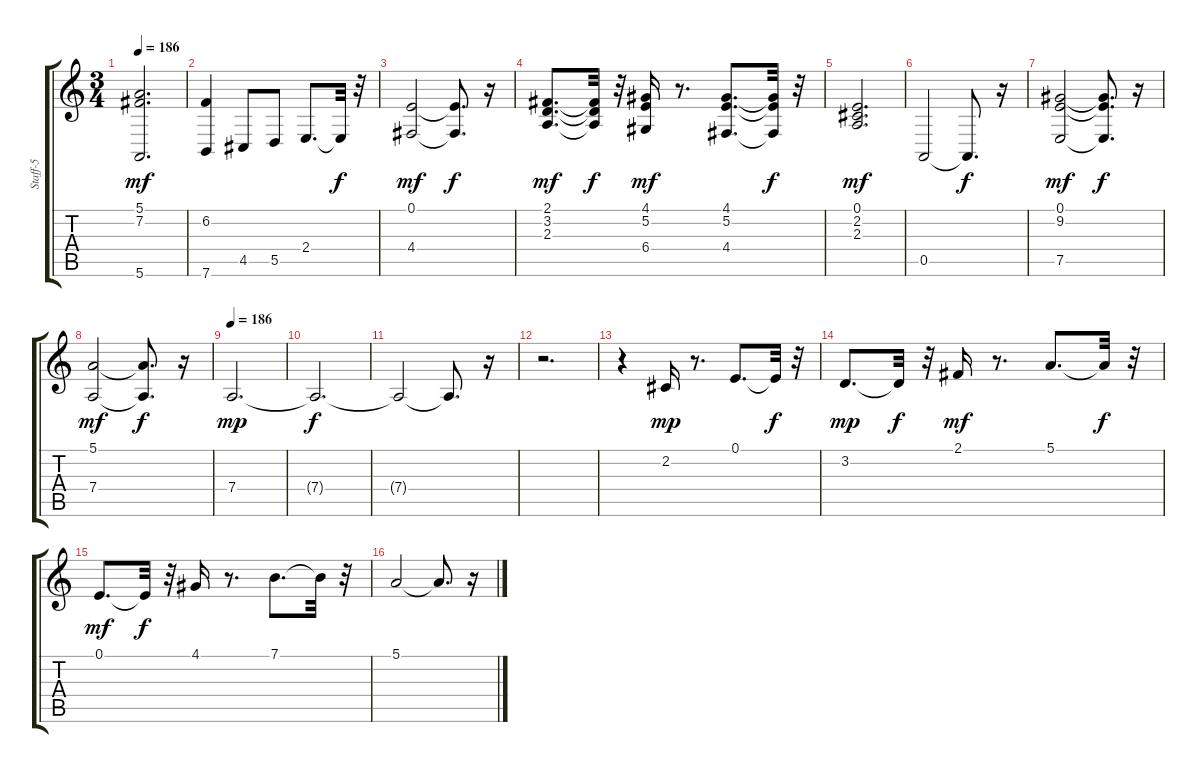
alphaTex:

\track ("Staff-5" "Staff-5") {instrument sopranosax}
\staff {score tabs}
\tuning (E4 B3 G3 D3 A2 E2) {hide}
\ts (3 4)
\tempo 186
\clef g2
\ks c
(5.1 7.2 5.6).2{d dy mf} |
(6.2 7.6).4 4.5.8 5.5.8 2.4.8{d} 2.4{t}.32{dy f} r.32 |
(0.1 4.4).2{dy mf} (0.1{t} 4.4{t}).8{d dy f} r.16 |
(2.1 3.2 2.3).8{d dy mf} (2.1{t} 3.2{t} 2.3{t}).32{dy f} r.32 (4.1 5.2 6.4).16{dy mf} r.8{d} (4.1 5.2 4.4).8{d} (4.1{t} 5.2{t} 4.4{t}).32{dy f} r.32 |
(0.1 2.2 2.3).2{d dy mf} |
0.5.2 0.5{t}.8{d dy f} r.16 |
(0.1 9.2 7.5).2{dy mf} (0.1{t} 9.2{t} 7.5{t}).8{d dy f} r.16 |
(5.1 7.4).2{dy mf} (5.1{t} 7.4{t}).8{d dy f} r.16 |
\tempo 186
7.4.2{d dy mp} |
7.4{t}.2{d dy f} |
7.4{t}.2 7.4{t}.8{d} r.16 |
r.2{d} |
r.4 2.2.16{dy mp volume 16} r.8{d} 0.1.8{d} 0.1{t}.32{dy f} r.32 |
3.2.8{d dy mp} 3.2{t}.32{dy f} r.32 2.1.16{dy mf} r.8{d} 5.1.8{d} 5.1{t}.32{dy f} r.32 |
0.1.8{d dy mf} 0.1{t}.32{dy f} r.32 4.1.16 r.8{d} 7.1.8{d} 7.1{t}.32 r.32 |
5.1.2 5.1{t}.8{d} r.16
